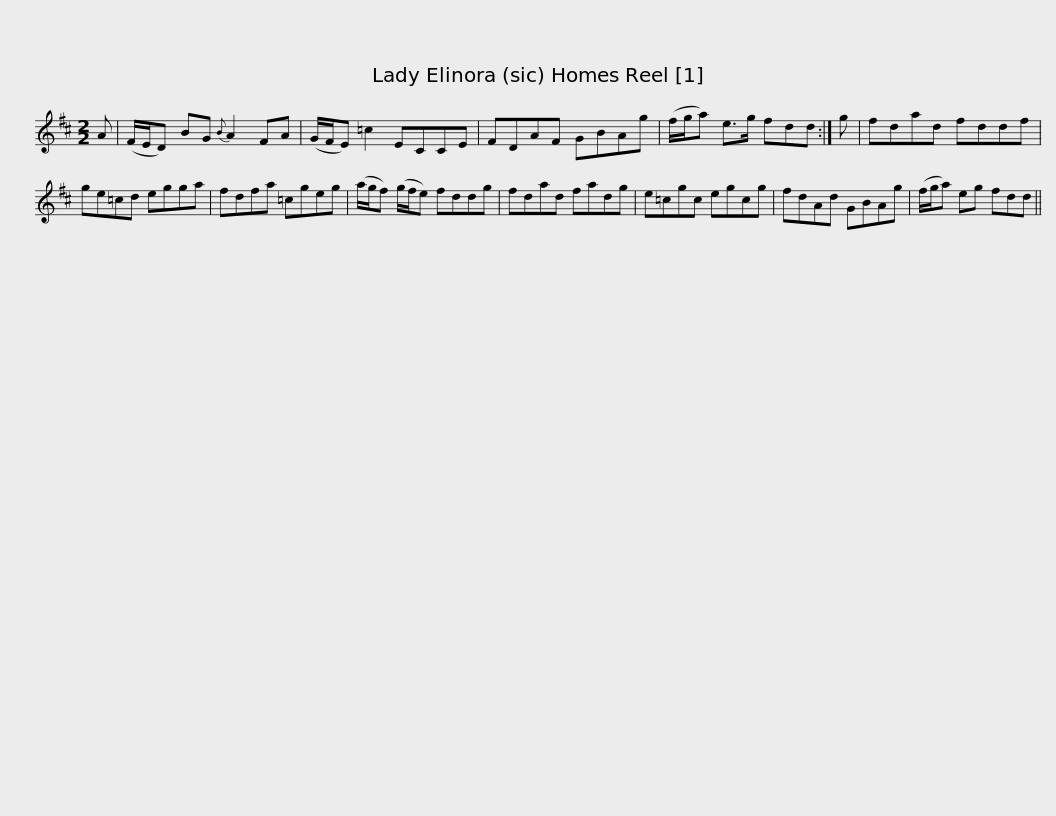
X:1
L:1/8
M:2/2
I:linebreak $
K:D
V:1 treble
V:1
 A | (F/E/D) BG{B} A2 FA | (G/F/E) =c2 ECCE | FDAF GBAg | (f/g/a) e>g fdd :| %5
 g |$ fdad fddf | ge=cd egga | fdfa =cgeg | (a/g/f) (g/f/e) fddg | %10
 fdad fadg |$ e=cgc egcg | fdAd GBAg | (f/g/a) eg fdd || %14
